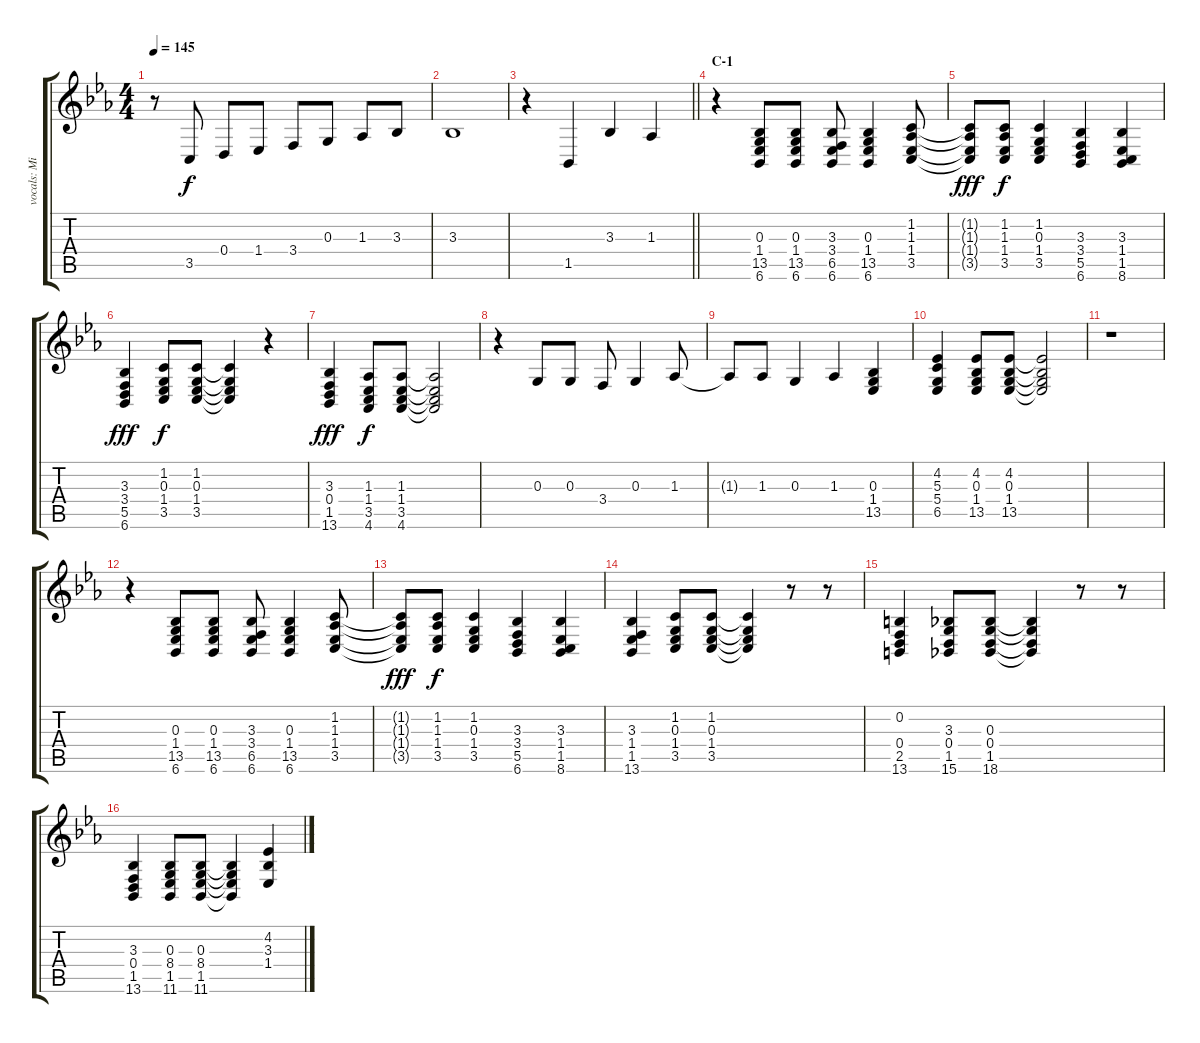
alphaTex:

\track ("vocals: Minako Kotobuki" "vocals: Mi") {instrument violin}
\staff {score tabs}
\tuning (E4 B3 G3 D3 A2 E2) {hide}
\ts (4 4)
\tempo 145
\clef g2
\ks eb
r.8{dy f} 3.5.8 0.4.8 1.4.8 3.4.8 0.3.8 1.3.8 3.3.8 |
3.3.1 |
\barLineRight lightlight
r.4 1.5.4 3.3.4 1.3.4 |
\section ("" "C-1")
r.4 (0.3 1.4 13.5 6.6).8 (0.3 1.4 13.5 6.6).8 (3.3 3.4 6.5 6.6).8 (0.3 1.4 13.5 6.6).4 (1.2 1.3 1.4 3.5).8 |
(1.2{t} 1.3{t} 1.4{t} 3.5{t}).8{dy fff} (1.2 1.3 1.4 3.5).8{dy f} (1.2 0.3 1.4 3.5).4 (3.3 3.4 5.5 6.6).4 (3.3 1.4 1.5 8.6).4 |
(3.3 3.4 5.5 6.6).4{dy fff} (1.2 0.3 1.4 3.5).8{dy f} (1.2 0.3 1.4 3.5).8 (1.2{t} 0.3{t} 1.4{t} 3.5{t}).4 r.4 |
(3.3 0.4 1.5 13.6).4{dy fff} (1.3 1.4 3.5 4.6).8{dy f} (1.3 1.4 3.5 4.6).8 (1.3{t} 1.4{t} 3.5{t} 4.6{t}).2 |
r.4 0.3.8 0.3.8 3.4.8 0.3.4 1.3.8 |
1.3{t}.8 1.3.8 0.3.4 1.3.4 (0.3 1.4 13.5).4 |
(4.2 5.3 5.4 6.5).4 (4.2 0.3 1.4 13.5).8 (4.2 0.3 1.4 13.5).8 (4.2{t} 0.3{t} 1.4{t} 13.5{t}).2 |
r.1 |
r.4 (0.3 1.4 13.5 6.6).8 (0.3 1.4 13.5 6.6).8 (3.3 3.4 6.5 6.6).8 (0.3 1.4 13.5 6.6).4 (1.2 1.3 1.4 3.5).8 |
(1.2{t} 1.3{t} 1.4{t} 3.5{t}).8{dy fff} (1.2 1.3 1.4 3.5).8{dy f} (1.2 0.3 1.4 3.5).4 (3.3 3.4 5.5 6.6).4 (3.3 1.4 1.5 8.6).4 |
(3.3 1.4 1.5 13.6).4 (1.2 0.3 1.4 3.5).8 (1.2 0.3 1.4 3.5).8 (1.2{t} 0.3{t} 1.4{t} 3.5{t}).4 r.8 r.8 |
(0.2 0.4 2.5 13.6).4 (3.3 0.4 1.5 15.6).8 (0.3 0.4 1.5 18.6).8 (0.3{t} 0.4{t} 1.5{t} 18.6{t}).4 r.8 r.8 |
(3.3 0.4 1.5 13.6).4 (0.3 8.4 1.5 11.6).8 (0.3 8.4 1.5 11.6).8 (0.3{t} 8.4{t} 1.5{t} 11.6{t}).4 (4.2 3.3 1.4).4
